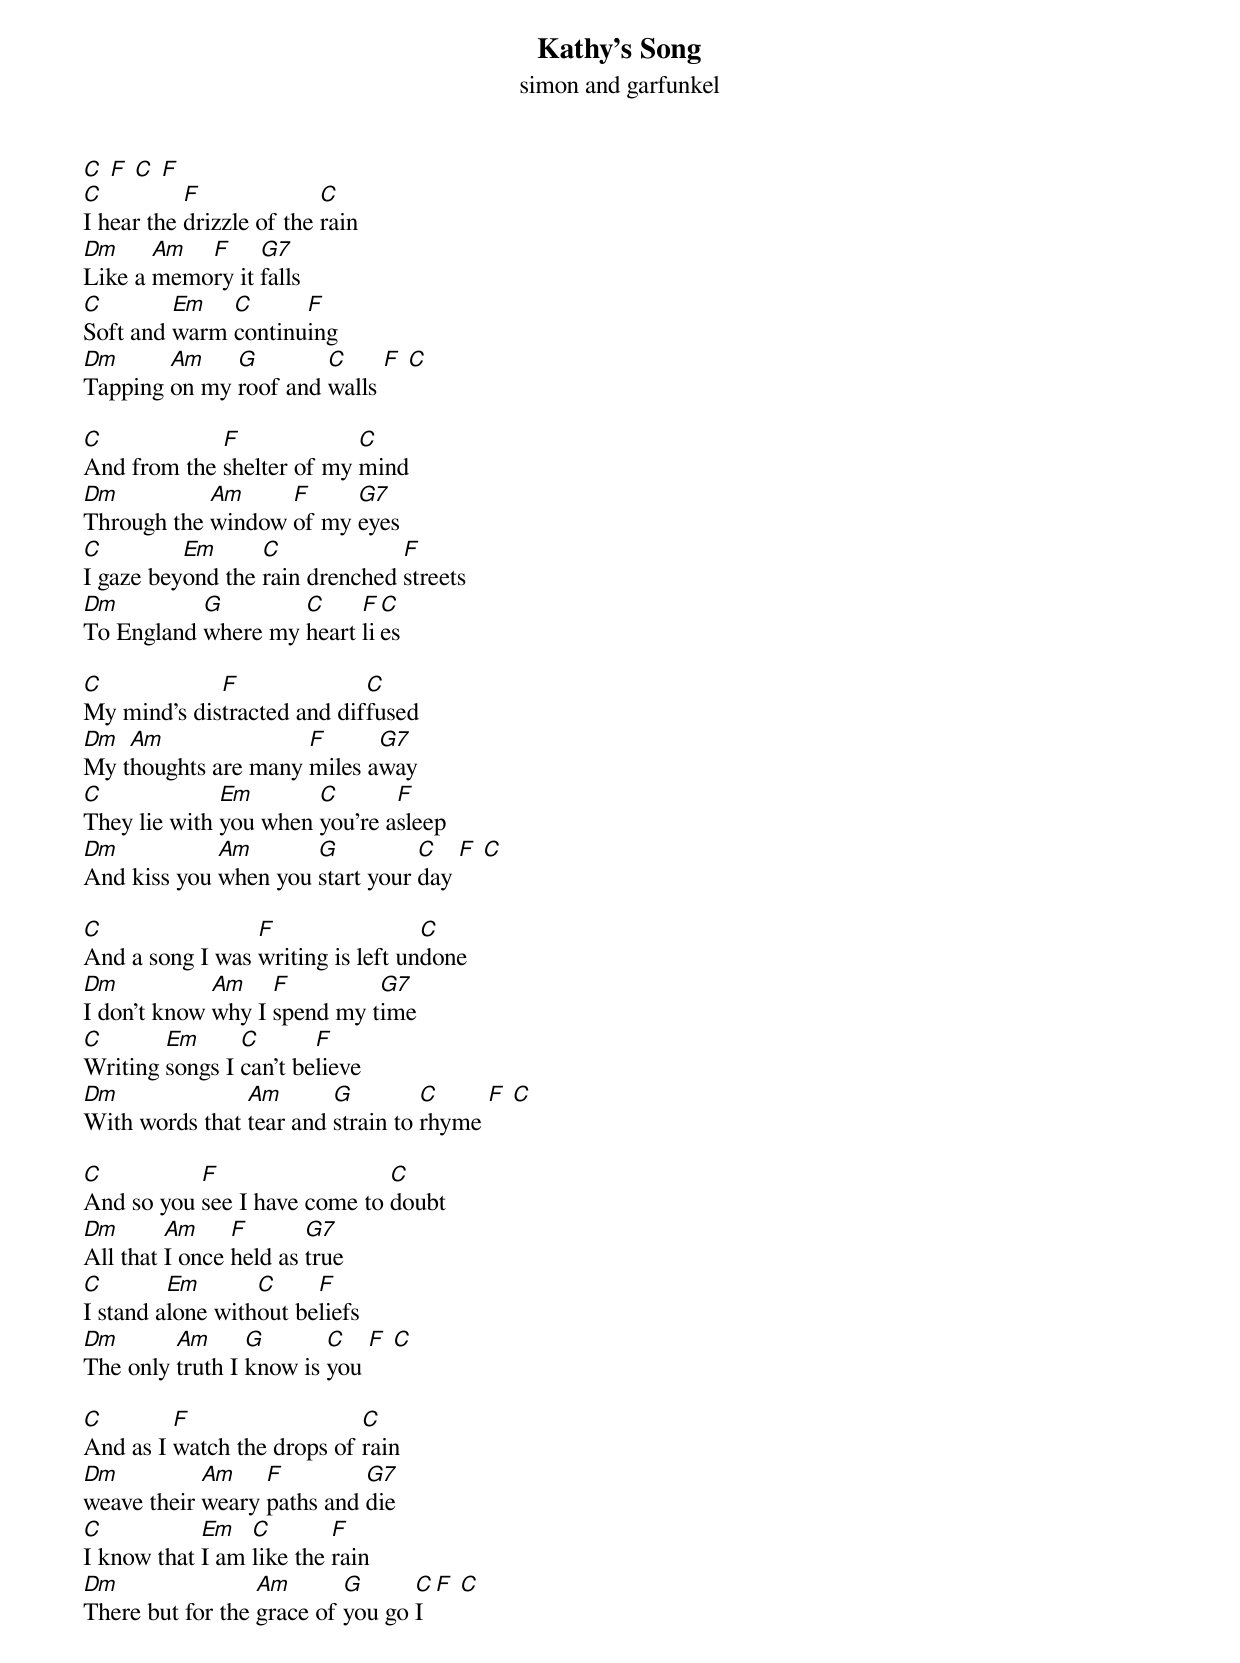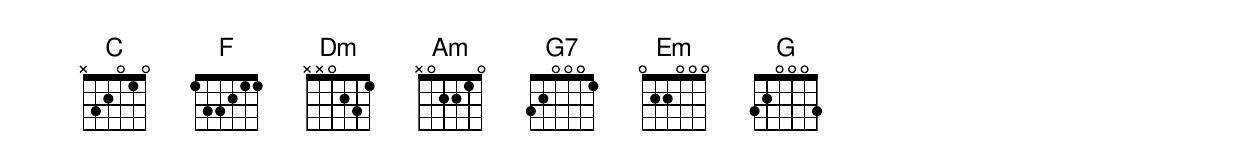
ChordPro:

{title: Kathy's Song}
{subtitle: simon and garfunkel}
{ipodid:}
[C] [F] [C] [F]
[C]I hear the [F]drizzle of the [C]rain
[Dm]Like a [Am]memo[F]ry it [G7]falls
[C]Soft and [Em]warm [C]continu[F]ing
[Dm]Tapping [Am]on my [G]roof and [C]walls [F] [C]

[C]And from the [F]shelter of my [C]mind
[Dm]Through the [Am]window [F]of my [G7]eyes
[C]I gaze bey[Em]ond the [C]rain drenched [F]streets
[Dm]To England [G]where my [C]heart [F]li[C]es

[C]My mind's dis[F]tracted and dif[C]fused
[Dm]My t[Am]houghts are many [F]miles a[G7]way
[C]They lie with [Em]you when [C]you're a[F]sleep
[Dm]And kiss you [Am]when you [G]start your [C]day [F] [C]

[C]And a song I was [F]writing is left un[C]done
[Dm]I don't know [Am]why I [F]spend my t[G7]ime
[C]Writing [Em]songs I [C]can't be[F]lieve
[Dm]With words that [Am]tear and [G]strain to [C]rhyme [F] [C]

[C]And so you [F]see I have come to [C]doubt
[Dm]All that [Am]I once [F]held as [G7]true
[C]I stand a[Em]lone with[C]out be[F]liefs
[Dm]The only [Am]truth I [G]know is [C]you [F] [C]

[C]And as I [F]watch the drops of [C]rain
[Dm]weave their [Am]weary [F]paths and [G7]die
[C]I know that [Em]I am [C]like the [F]rain
[Dm]There but for the [Am]grace of [G]you go [C]I [F] [C]

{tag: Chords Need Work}
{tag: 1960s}
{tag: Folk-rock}


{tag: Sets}
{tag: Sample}
